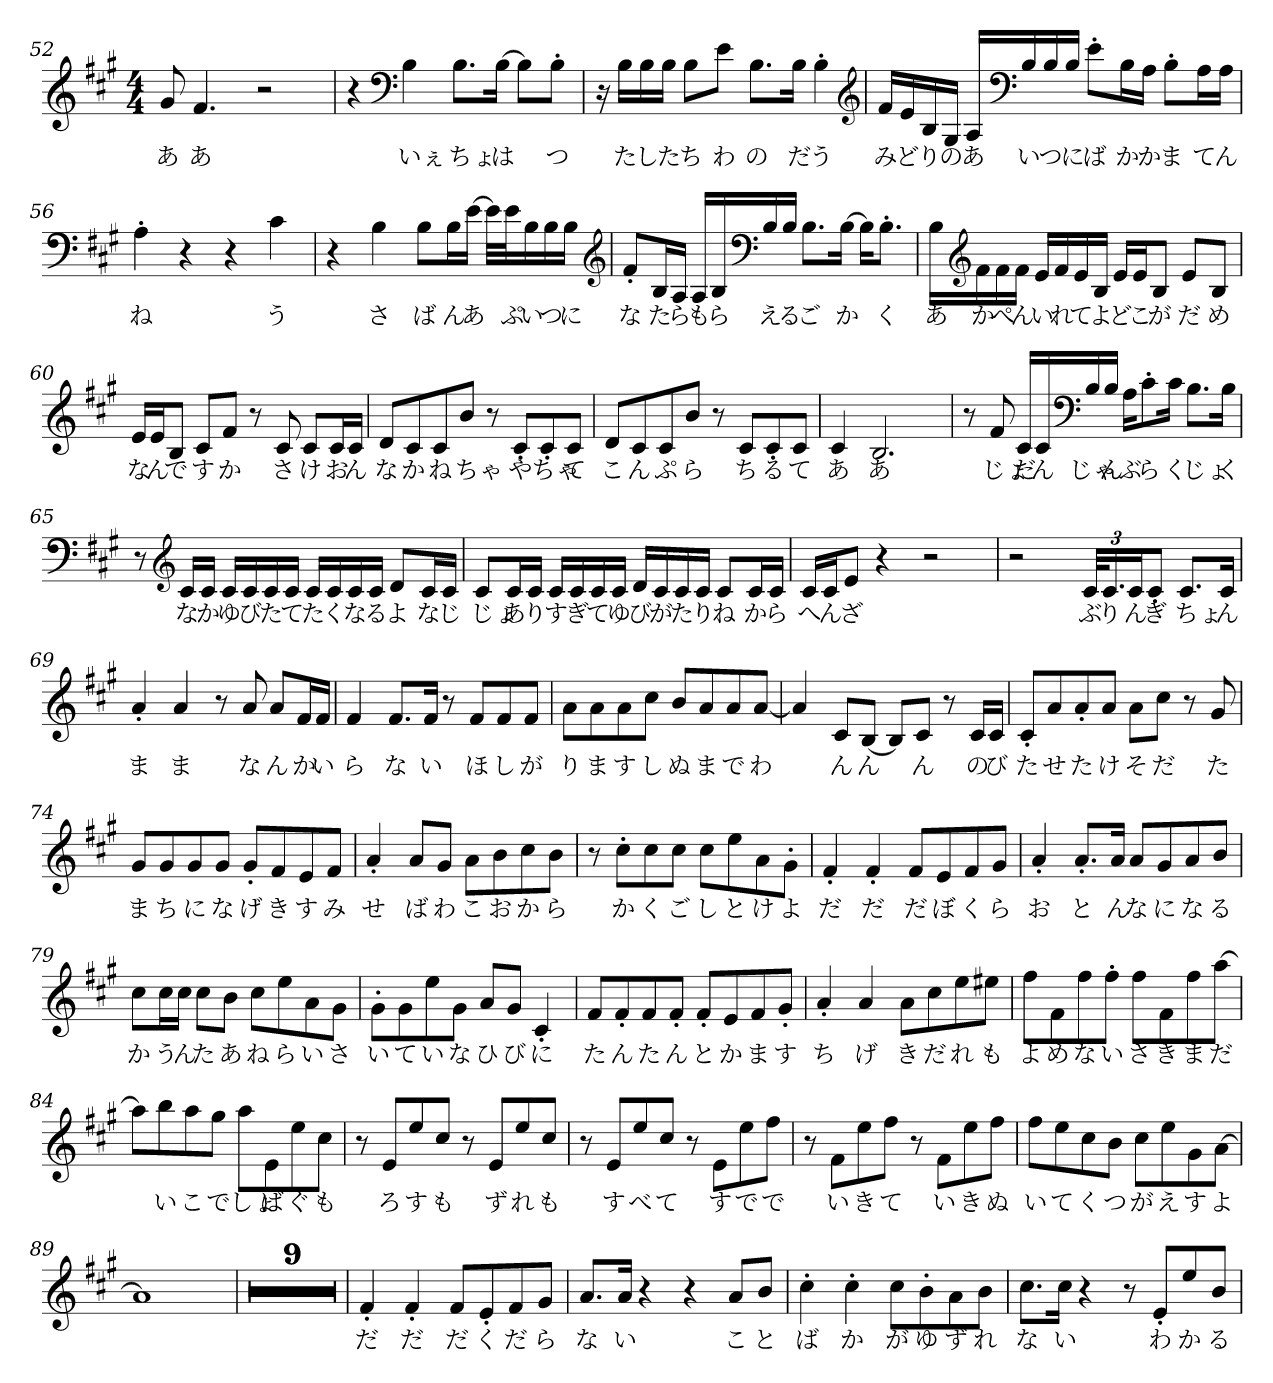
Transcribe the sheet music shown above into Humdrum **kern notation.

**kern	**text
*part1	*part1
*staff1	*staff1
*clefG2	*
*k[f#c#g#]	*
*M4/4	*
=52	=52
8g#	あ
4.f#	あ
2r	.
=53	=53
4r	.
*clefF4	*
4B	いぇ
8.BL	ちょ
[16BJk	は
8BL]	.
8B'J	つ
=54	=54
16r	.
16BLL	た
16B	し
16BJJ	た
8BL	ち
8eJ	わ
8.BL	の
16BJk	だ
4B'	う
*clefG2	*
=55	=55
16f#LL	み
16e	ど
16B	り
16G#JJ	の
16ALL	あ
*clefF4	*
16B	い
16B	つ
16BJJ	に
8e'L	ば
16BL	か
16AJJ	か
8B'L	ま
16AL	て
16AJJ	ん
=56	=56
4A'	ね
4r	.
4r	.
4c#	う
=57	=57
4r	.
4B	さ
8BL	ば
16BL	ん
[16eJJ	あ
32eLLL]	.
32eJ	ぷ
16B	い
16B	つ
16BJJ	に
*clefG2	*
=58	=58
8f#'L	な
16BL	た
16AJJ	ら
16ALL	も
16B	ら
*clefF4	*
16B	え
16BJJ	る
8.BL	ご
[16BJk	か
16BKL]	.
8.B'J	く
=59	=59
16BLL	あ
*clefG2	*
16f#	か
16f#	ぺ
16f#JJ	ん
16eLL	い
16f#	れ
16e	て
16BJJ	よ
16eLL	ど
16eJ	こ
8BJ	が
8eL	だ
8BJ	め
=60	=60
16eLL	な
16eJ	ん
8BJ	で
8c#L	す
8f#J	か
8r	.
8c#	さ
8c#L	け
16c#L	お
16c#JJ	ん
=61	=61
8dL	な
8c#	か
8c#	ね
8bJ	ちゃ
8r	.
8c#'L	や
8c#'	ちゃ
8c#J	て
=62	=62
8dL	こ
8c#	ん
8c#	ぷ
8bJ	ら
8r	.
8c#L	ち
8c#'	る
8c#J	て
=63	=63
4c#	あ
2.B	あ
=64	=64
8r	.
8f#	じょ
16c#LL	だ
16c#	ん
*clefF4	*
16B	じゃ
16BJJ	ん
16AKL	ぶ
8c#'	ら
16c#Jk	く
8.BL	じょ
16BJk	く
=65	=65
8r	.
*clefG2	*
16c#LL	な
16c#JJ	か
16c#LL	ゆ
16c#	び
16c#	た
16c#JJ	て
16c#LL	た
16c#	く
16c#	な
16c#JJ	る
8dL	よ
16c#L	な
16c#JJ	じ
=66	=66
8c#L	じょ
16c#L	あ
16c#JJ	り
16c#LL	す
16c#	ぎ
16c#	て
16c#JJ	ゆ
16dLL	び
16c#	が
16c#	た
16c#JJ	り
8c#L	ね
16c#L	か
16c#JJ	ら
=67	=67
16c#LL	へ
16c#J	ん
8eJ	ざ
4r	.
2r	.
=68	=68
2r	.
48c#KLL	ぶ
24.c#	り
24c#J	ん
8c#'J	ぎ
8.c#L	ちょ
16c#Jk	ん
=69	=69
4a'	ま
4a	ま
8r	.
8a	な
8aL	ん
16f#L	か
16f#JJ	い
=70	=70
4f#	ら
8.f#L	な
16f#Jk	い
8r	.
8f#L	ほ
8f#	し
8f#J	が
=71	=71
8aL	り
8a	ま
8a	す
8cc#J	し
8bL	ぬ
8a	ま
8a	で
[8aJ	わ
=72	=72
4a]	.
8c#L	ん
[8BJ	ん
8BL]	.
8c#J	ん
8r	.
16c#LL	の
16c#JJ	び
=73	=73
8c#'L	た
8a	せ
8a'	た
8aJ	け
8aL	そ
8cc#J	だ
8r	.
8g#	た
=74	=74
8g#L	ま
8g#	ち
8g#	に
8g#J	な
8g#'L	げ
8f#	き
8e	す
8f#J	み
=75	=75
4a'	せ
8aL	ば
8g#J	わ
8aL	こ
8b	お
8cc#	か
8bJ	ら
=76	=76
8r	.
8cc#'L	か
8cc#	く
8cc#J	ご
8cc#L	し
8ee	と
8a	け
8g#'J	よ
=77	=77
4f#'	だ
4f#'	だ
8f#L	だ
8e	ぼ
8f#	く
8g#J	ら
=78	=78
4a'	お
8.a'L	と
16aJk	ん
8aL	な
8g#	に
8a	な
8bJ	る
=79	=79
8cc#L	か
16cc#L	う
16cc#JJ	ん
8cc#L	た
8bJ	あ
8cc#L	ね
8ee	ら
8a	い
8g#J	さ
=80	=80
8g#'L	い
8g#	て
8ee	い
8g#J	な
8aL	ひ
8g#J	び
4c#'	に
=81	=81
8f#L	た
8f#'	ん
8f#	た
8f#'J	ん
8f#'L	と
8e	か
8f#	ま
8g#'J	す
=82	=82
4a'	ち
4a	げ
8aL	き
8cc#	だ
8ee	れ
8ee#XJ	も
=83	=83
8ff#L	よ
8f#	め
8ff#	な
8ff#'J	い
8ff#L	さ
8f#	き
8ff#	ま
[8aaJ	だ
=84	=84
8aaL]	.
8bb	い
8aa	こ
8gg#J	で
8aaL	しょ
8e	ば
8ee	ぐ
8cc#J	も
=85	=85
8r	.
8eL	ろ
8ee	す
8cc#J	も
8r	.
8eL	ず
8ee	れ
8cc#J	も
=86	=86
8r	.
8eL	す
8ee	べ
8cc#J	て
8r	.
8eL	す
8ee	で
8ff#J	で
=87	=87
8r	.
8f#L	い
8ee	き
8ff#J	て
8r	.
8f#L	い
8ee	き
8ff#J	ぬ
=88	=88
8ff#L	い
8ee	て
8cc#	く
8bJ	つ
8cc#L	が
8ee	え
8g#	す
[8aJ	よ
=89	=89
1a]	.
=90	=90
1r	.
=91	=91
1r	.
=92	=92
1r	.
=93	=93
1r	.
=94	=94
1r	.
=95	=95
1r	.
=96	=96
1r	.
=97	=97
1r	.
=98	=98
1r	.
=99	=99
4f#'	だ
4f#'	だ
8f#L	だ
8e'	く
8f#	だ
8g#J	ら
=100	=100
8.aL	な
16aJk	い
4r	.
4r	.
8aL	こ
8bJ	と
=101	=101
4cc#'	ば
4cc#'	か
8cc#L	が
8b'	ゆ
8a	ず
8bJ	れ
=102	=102
8.cc#L	な
16cc#Jk	い
4r	.
8r	.
8e'L	わ
8ee	か
8bJ	る
=	=
*-	*-
